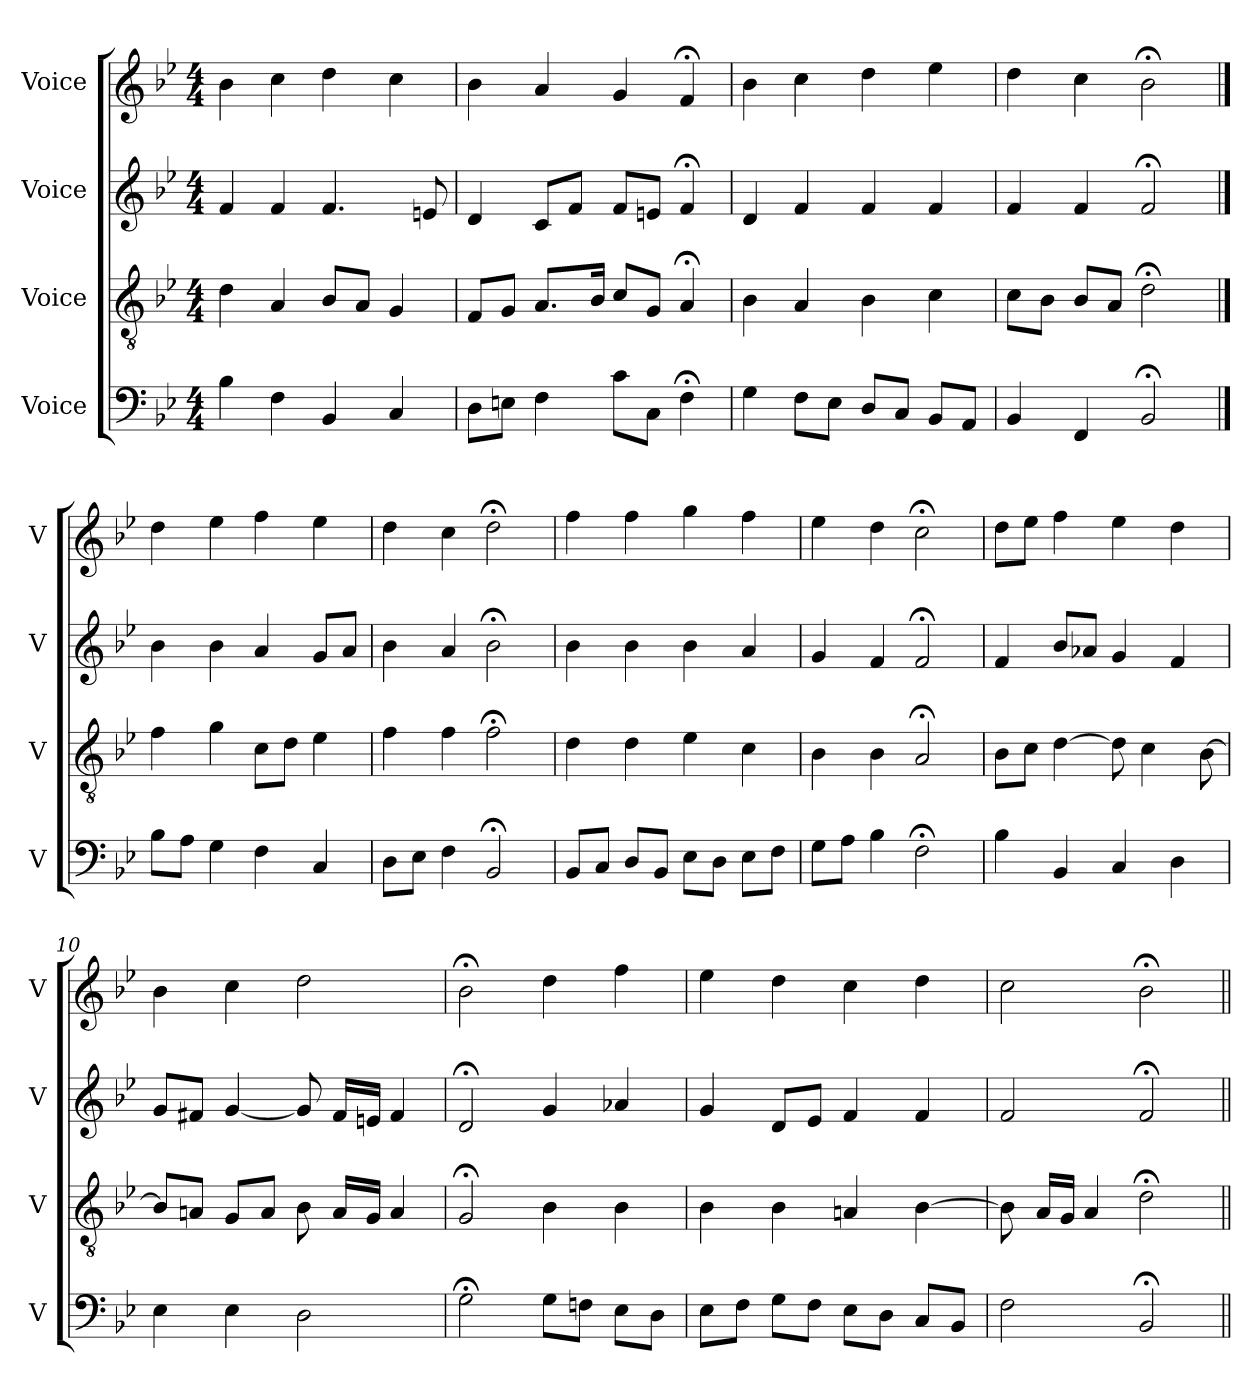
**kern	**kern	**kern	**kern
*part4	*part3	*part2	*part1
*staff4	*staff3	*staff2	*staff1
*I"Voice	*I"Voice	*I"Voice	*I"Voice
*I'V	*I'V	*I'V	*I'V
*clefF4	*clefGv2	*clefG2	*clefG2
*k[b-e-]	*k[b-e-]	*k[b-e-]	*k[b-e-]
*M4/4	*M4/4	*M4/4	*M4/4
*MM100	*MM100	*MM100	*MM100
=1	=1	=1	=1
4B-\	4d\	4f/	4b-\
4F\	4A/	4f/	4cc\
4BB-/	8B-/L	4.f/	4dd\
.	8A/J	.	.
4C/	4G/	.	4cc\
.	.	8en/	.
=2	=2	=2	=2
8D\L	8F/L	4d/	4b-\
8En\J	8G/J	.	.
4F\	8.A/L	8c/L	4a/
.	.	8f/J	.
.	16B-/Jk	.	.
8c\L	8c/L	8f/L	4g/
8C\J	8G/J	8en/J	.
4F;\	4A;/	4f;/	4f;/
=3	=3	=3	=3
4G\	4B-\	4d/	4b-\
8F\L	4A/	4f/	4cc\
8E-\J	.	.	.
8D/L	4B-\	4f/	4dd\
8C/J	.	.	.
8BB-/L	4c\	4f/	4ee-\
8AA/J	.	.	.
=4	=4	=4	=4
4BB-/	8c\L	4f/	4dd\
.	8B-\J	.	.
4FF/	8B-/L	4f/	4cc\
.	8A/J	.	.
2BB-;/	2d;\	2f;/	2b-;\
==5	==5	==5	==5
8B-\L	4f\	4b-\	4dd\
8A\J	.	.	.
4G\	4g\	4b-\	4ee-\
4F\	8c\L	4a/	4ff\
.	8d\J	.	.
4C/	4e-\	8g/L	4ee-\
.	.	8a/J	.
=6	=6	=6	=6
8D\L	4f\	4b-\	4dd\
8E-\J	.	.	.
4F\	4f\	4a/	4cc\
2BB-;/	2f;\	2b-;\	2dd;\
!!LO:LB:g=z
=7	=7	=7	=7
8BB-/L	4d\	4b-\	4ff\
8C/J	.	.	.
8D/L	4d\	4b-\	4ff\
8BB-/J	.	.	.
8E-\L	4e-\	4b-\	4gg\
8D\J	.	.	.
8E-\L	4c\	4a/	4ff\
8F\J	.	.	.
=8	=8	=8	=8
8G\L	4B-\	4g/	4ee-\
8A\J	.	.	.
4B-\	4B-\	4f/	4dd\
2F;\	2A;/	2f;/	2cc;\
=9	=9	=9	=9
4B-\	8B-\L	4f/	8dd\L
.	8c\J	.	8ee-\J
4BB-/	[4d\	8b-/L	4ff\
.	.	8a-X/J	.
4C/	8d\]	4g/	4ee-\
.	4c\	.	.
4D\	.	4f/	4dd\
.	[8B-\	.	.
=10	=10	=10	=10
4E-\	8B-/L]	8g/L	4b-\
.	8An/J	8f#X/J	.
4E-\	8G/L	[4g/	4cc\
.	8A/J	.	.
2D\	8B-\	8g/]	2dd\
.	16A/LL	16f#/LL	.
.	16G/JJ	16en/JJ	.
.	4A/	4f#/	.
=11	=11	=11	=11
2G;\	2G;/	2d;/	2b-;\
8G\L	4B-\	4g/	4dd\
8Fn\J	.	.	.
8E-\L	4B-\	4a-X/	4ff\
8D\J	.	.	.
=12	=12	=12	=12
8E-\L	4B-\	4g/	4ee-\
8F\J	.	.	.
8G\L	4B-\	8d/L	4dd\
8F\J	.	8e-/J	.
8E-\L	4An/	4f/	4cc\
8D\J	.	.	.
8C/L	[4B-\	4f/	4dd\
8BB-/J	.	.	.
!!LO:PB:g=z
=13	=13	=13	=13
2F\	8B-\]	2f/	2cc\
.	16A/LL	.	.
.	16G/JJ	.	.
.	4A/	.	.
2BB-;/	2d;\	2f;/	2b-;\
=||	=||	=||	=||
*-	*-	*-	*-
